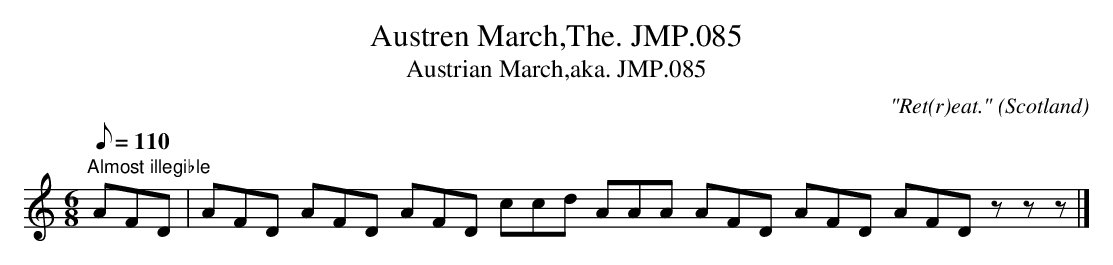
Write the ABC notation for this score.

X:1
T:Austren March,The. JMP.085
T:Austrian March,aka. JMP.085
C:"Ret(r)eat."
L:1/8
M:6/8
O:Scotland
Q:110
K:C major
"Almost illegible" AFD | AFD AFD AFD ccd AAA AFD AFD AFDzzz|]
